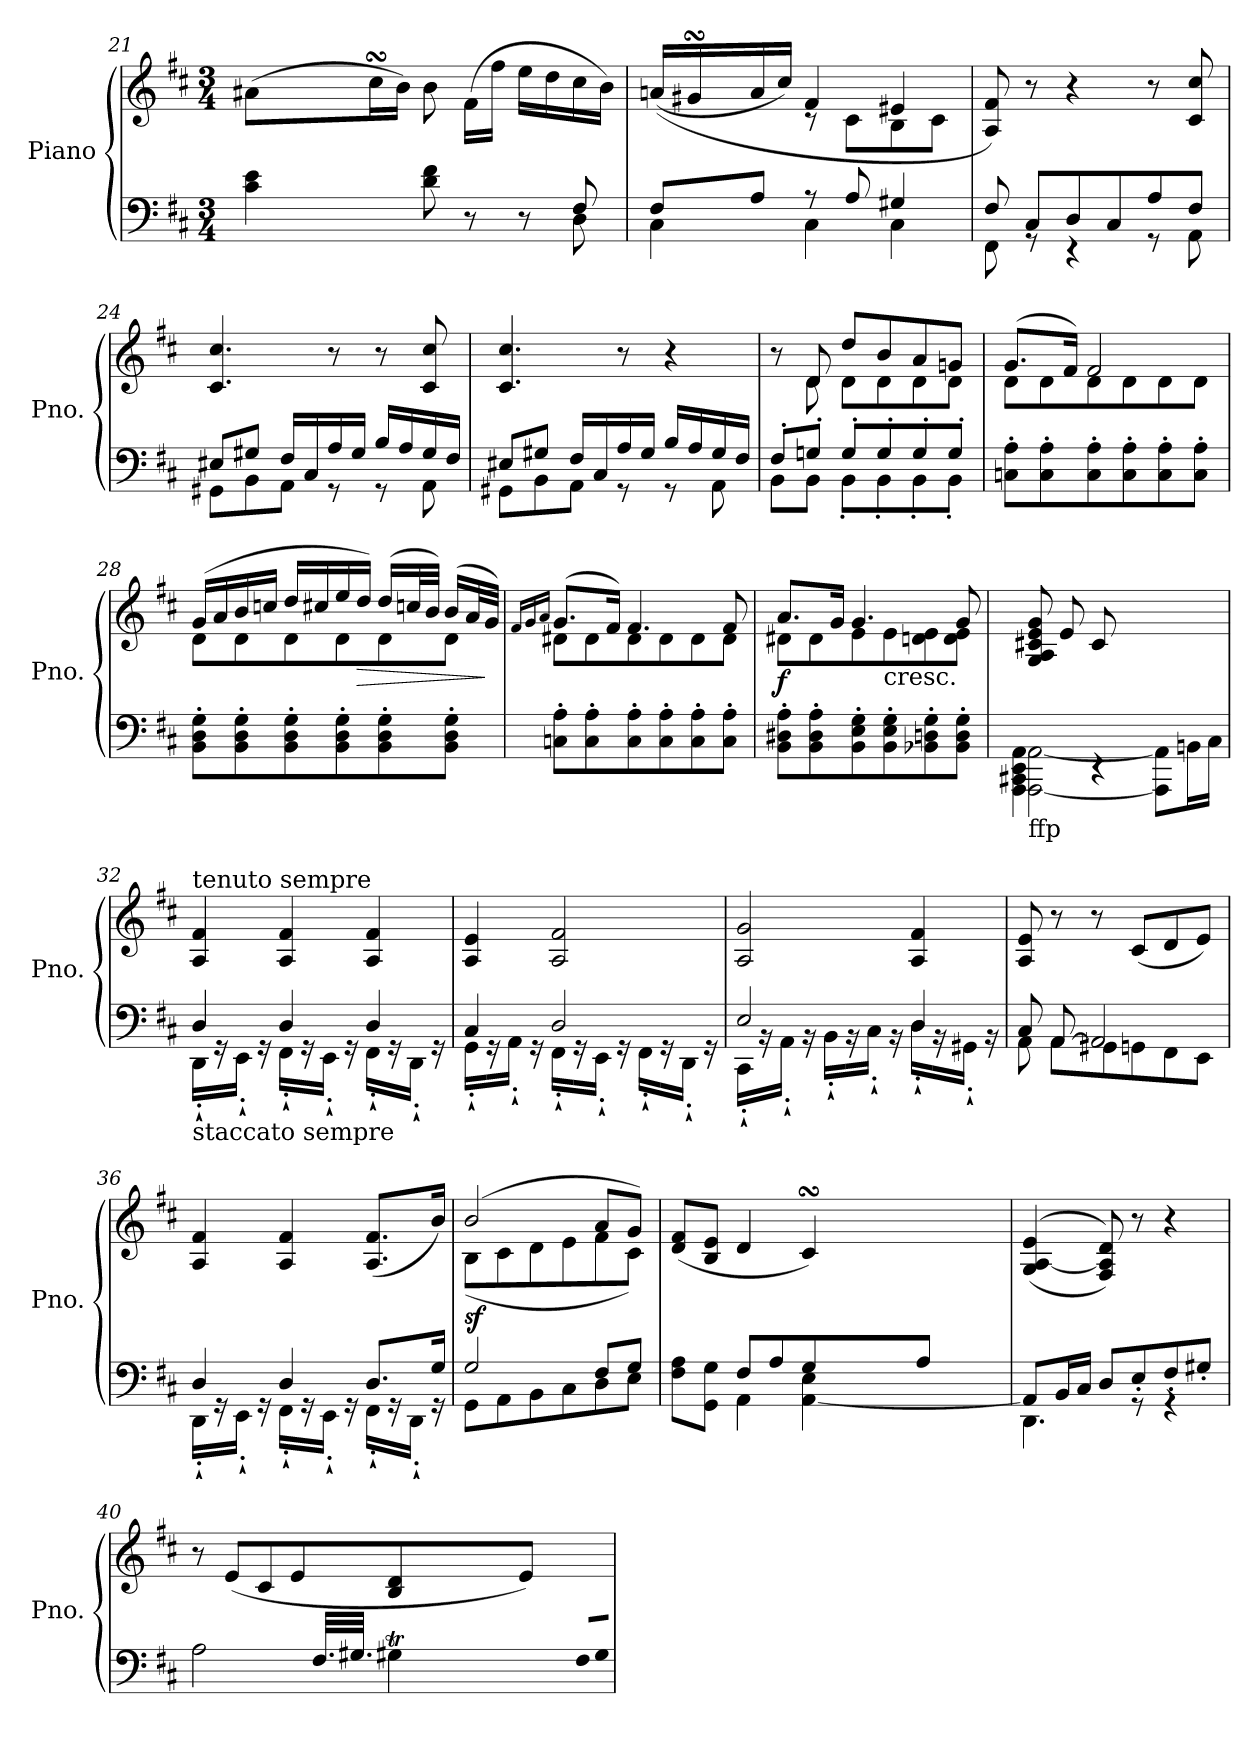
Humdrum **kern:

**kern	**kern	**dynam
*part1	*part1	*part1
*staff2	*staff1	*staff1/2
*I"Piano	*	*
*I'Pno.	*	*
*clefF4	*clefG2	*
*k[f#c#]	*k[f#c#]	*
*D:	*D:	*
*M3/4	*M3/4	*
=21	=21	=21
*^	*^	*
4c#\ 4e\	8ryy	(8a#X\L	16a#yy	.
.	.	.	64byy	.
.	.	.	64a#yy	.
.	.	.	64g#iyy	.
.	.	.	64a#yy	.
*v	*v	*	*	*
.	16cc#sSsS\L	2ryy	.
.	16b\JJ)	.	.
8d\ 8f#\	8b\	.	.
8r	(16f#\LL	.	.
.	16ff#\JJ	.	.
8r	16ee\LL	.	.
.	16dd\	.	.
*^	*	*	*
8F#/	8D\	16cc#\	8ryy	.
.	.	16b\JJ)	.	.
=22	=22	=22	=22	=22
*	*	*	*^	*
8F#/L	4C#\	((16an/LL	4ryy	16ryy	.
*	*	*	*	*Xtuplet	*
.	.	16g#XsSsS/	.	48byy	.
.	.	.	.	48ayy	.
.	.	.	.	48g#yy	.
8A/J	.	16a/	.	2ryy	.
.	.	16cc#/JJ)	.	.	.
8rA	4C#\	4f#/	8rc	.	.
8A/	.	.	8c#\L	.	.
4G#X/	4C#\	4e#X/	8B\	.	.
.	.	.	8c#\J	8ryy	.
*	*	*v	*v	*v	*
!!LO:LB:g=z
=23	=23	=23	=23
8F#/	8FF#\	8A/ 8f#/)	.
8C#/L	8rGG	8r	.
8D/	4rEE	4r	.
8C#/	.	.	.
8A/	8rGG	8r	.
8F#/J	8AA\	8c#/ 8cc#/	.
=24	=24	=24	=24
8E#X/L	8GG#X\L	4.c#/ 4.cc#/	.
8G#X/J	8BB\	.	.
16F#/LL	8AA\J	.	.
16C#/	.	.	.
16A/	8rGG	8r	.
16G#/JJ	.	.	.
16B/LL	8rGG	8r	.
16A/	.	.	.
16G#/	8AA\	8c#/ 8cc#/	.
16F#/JJ	.	.	.
=25	=25	=25	=25
8E#X/L	8GG#X\L	4.c#/ 4.cc#/	.
8G#X/J	8BB\	.	.
16F#/LL	8AA\J	.	.
16C#/	.	.	.
16A/	8rGG	8r	.
16G#/JJ	.	.	.
16B/LL	8rGG	4r	.
16A/	.	.	.
16G#/	8AA\	.	.
16F#/JJ	.	.	.
=26	=26	=26	=26
*	*	*^	*
8F#'/L	8BB\L	8r	8ryy	.
8Gn'/J	8BB\J	8d/	8d\	.
8G'/L	8BB'\L	8dd/L	8d\L	.
8G'/	8BB'\	8b/	8d\	.
8G'/	8BB'\	8a/	8d\	.
8G'/J	8BB'\J	8gn/J	8d\J	.
*v	*v	*	*	*
!!LO:LB:g=z	!!
=27	=27	=27	=27
8Cn\' 8A\'L	(8.g/L	8d\L	.
8C\' 8A\'	.	8d\	.
.	16f#/Jk)	.	.
8C\' 8A\'	2f#/	8d\	.
8C\' 8A\'	.	8d\	.
8C\' 8A\'	.	8d\	.
8C\' 8A\'J	.	8d\J	.
=28	=28	=28	=28
8BB\' 8D\' 8G\'L	(16g/LL	8d\L	.
.	16a/	.	.
8BB\' 8D\' 8G\'	16b/	8d\	.
.	16ccn/JJ	.	.
8BB\' 8D\' 8G\'	16dd/LL	8d\	.
.	16cc#X/	.	.
8BB\' 8D\' 8G\'	16ee/	8d\	.
!	!	!	!LO:HP:b
.	16dd/JJ)	.	>
8BB\' 8D\' 8G\'	(16dd/LL	8d\	.
.	32ccn/L	.	.
.	32b/JJJ)	.	.
8BB\' 8D\' 8G\'J	(16b/LL	8d\J	.
.	32a/L	.	.
.	32g/JJJ)	.	]
=29	=29	=29	=29
.	16qf#/LL	.	.
.	16qg/	.	.
.	16qa/JJ	.	.
8Cn\' 8A\'L	(8.g/L	8d#X\L	.
8C\' 8A\'	.	8d#\	.
.	16f#/Jk)	.	.
8C\' 8A\'	4.f#/	8d#\	.
8C\' 8A\'	.	8d#\	.
8C\' 8A\'	.	8d#\	.
8C\' 8A\'J	8f#/	8d#\J	.
!!LO:LB:g=z	!!
=30	=30	=30	=30
!	!	!	!LO:DY:b
8BB\' 8D#X\' 8A\'L	8.a/L	8d#X\L	f
8BB\' 8D#\' 8A\'	.	8d#\	.
.	16g/Jk	.	.
8BB\' 8E\' 8G\'	4.g/	8e\	.
!	!	!LO:TX:b:t=cresc.	!
8BB\' 8E\' 8G\'	.	8e\	.
8BB-X\' 8Dn\' 8G\'	.	8dn\ 8e\	.
8BB-\' 8D\' 8G\'J	8g/	8d\ 8e\J	.
=31	=31	=31	=31
*^	*	*	*
*	*^	*	*	*
!	!	!	!LO:TX:a:t=ffp	!	!
!LO:TX:b:t=ffp	!	!	!	!	!
*	*	*	*v	*v	*
4.ryy	[2AAA\ [2AA\	4AAA\ 4CC#X\ 4EE\ 4AA\	(8G/ 8A/ 8c#X/ 8e/ 8g/L	.
.	.	.	8e/	.
.	.	4rEE	8c#/	.
8A/	.	.	4.ryy	.
8G/	8AAA\] 8AA\]L	4ryy	.	.
8E/J)	16BBn\L	.	.	.
.	16C#\JJ	.	.	.
=32	=32	=32	=32	=32
!	!	!	!LO:TX:a:t=tenuto sempre	!
!LO:TX:b:t=staccato sempre	!	!	!	!
4D/	16DD`'\LL	16ryy	4A/ 4f#/	.
.	16ryy	16rGG	.	.
.	16EE`'\JJ	16ryy	.	.
.	16ryy	16rGG	.	.
4D/	16FF#`'\LL	16ryy	4A/ 4f#/	.
.	16ryy	16rGG	.	.
.	16EE`'\JJ	16ryy	.	.
.	16ryy	16rGG	.	.
4D/	16FF#`'\LL	16ryy	4A/ 4f#/	.
.	16ryy	16rGG	.	.
.	16DD`'\JJ	16ryy	.	.
.	16ryy	16rGG	.	.
!!LO:PB:g=z
=33	=33	=33	=33	=33
4C#/	16GG`'\LL	16ryy	4A/ 4e/	.
.	16ryy	16rGG	.	.
.	16AA`'\JJ	16ryy	.	.
.	16ryy	16rGG	.	.
2D/	16FF#`'\LL	16ryy	2A/ 2f#/	.
.	16ryy	16rGG	.	.
.	16EE`'\JJ	16ryy	.	.
.	16ryy	16rGG	.	.
.	16FF#`'\LL	16ryy	.	.
.	16ryy	16rGG	.	.
.	16DD`'\JJ	16ryy	.	.
.	16ryy	16rGG	.	.
=34	=34	=34	=34	=34
2E/	16CC#`'\LL	16ryy	2A/ 2g/	.
.	16ryy	16rBB	.	.
.	16AA`'\JJ	16ryy	.	.
.	16ryy	16rBB	.	.
.	16BB`'\LL	16ryy	.	.
.	16ryy	16rBB	.	.
.	16C#`'\JJ	16ryy	.	.
.	16ryy	16rBB	.	.
4D/	16D`'\LL	16ryy	4A/ 4f#/	.
.	16ryy	16rBB	.	.
.	16GG#X`'\JJ	16ryy	.	.
.	16ryy	16rBB	.	.
*	*v	*v	*	*
=35	=35	=35	=35
8C#/	8AA\	8A/ 8e/	.
[8AA/	8AA\L	8r	.
2AA/]	8GG#X\	8r	.
.	8GGn\	(8c#/L	.
.	8FF#\	8d/	.
.	8EE\J	8e/J)	.
!!LO:LB:g=z
=36	=36	=36	=36
*	*^	*	*
4D/	16DD`'\LL	16ryy	4A/ 4f#/	.
.	16ryy	16rGG	.	.
.	16EE`'\JJ	16ryy	.	.
.	16ryy	16rGG	.	.
4D/	16FF#`'\LL	16ryy	4A/ 4f#/	.
.	16ryy	16rGG	.	.
.	16EE`'\JJ	16ryy	.	.
.	16ryy	16rGG	.	.
8.D/L	16FF#`'\LL	16ryy	(8.A/ 8.f#/L	.
.	16ryy	16rGG	.	.
.	16DD`'\JJ	16ryy	.	.
16G/Jk	16ryy	16rGG	16b/Jk)	.
=37	=37	=37	=37	=37
*	*	*	*^	*
!	!	!	!	!	!LO:DY:b
*	*v	*v	*	*	*
2G/	8GG\L	(2b/	(8B\L	sf
.	8AA\	.	8c#\	.
.	8BB\	.	8d\	.
.	8C#\	.	8e\	.
8F#/L	8D\	8a/L	8f#\	.
8G/J	8E\J	8g/J)	8c#\J)	.
=38	=38	=38	=38	=38
8F#\ 8A\L	4ryy	(8d/ 8f#/L	2ryy	.
8GG\ 8G\J	.	8B/ 8e/J	.	.
8F#/L	4AA\	4d/	.	.
8A/	.	.	.	.
8G/	[4AA\ 4E\	4c#sSsS/)	48c#yy	.
.	.	.	48dyy	.
.	.	.	48c#yy	.
.	.	.	48dyy	.
.	.	.	48c#yy	.
.	.	.	48dyy	.
!	!	!	!LO:N:vis=32	!
8A/J	.	.	960%17c#yy	.
!	!	!	!LO:N:vis=32	!
.	.	.	960%17dyy	.
!	!	!	!LO:N:vis=32	!
.	.	.	960%17c#yy	.
!	!	!	!LO:N:vis=16	!
.	.	.	480%17Byy	.
!	!	!	!LO:N:vis=16	!
.	.	.	480%17c#yy	.
.	.	.	960ryy	.
*	*	*v	*v	*
=39	=39	=39	=39
4.DD\	8AA/L]	((4G/ [4A/ 4e/	.
.	16BB/L	.	.
.	16C#/JJ	.	.
.	8D/L	8F#/ 8A/] 8d/))	.
8rGG	8E'/	8r	.
4rGG	8F#'/	4r	.
.	8G#X'/J	.	.
!!LO:LB:g=z
=40	=40	=40	=40
2A\	4..ryy	8r	.
.	.	(8e/L	.
.	.	8c#/	.
.	.	8e/	.
*	*Xtuplet	*	*
.	48.F#/LL	.	.
.	48.G#X/JJ	.	.
4G#Xt\	48G#yy	8B/ 8d/	.
.	48Ayy	.	.
.	48G#yy	.	.
.	48Ayy	.	.
.	48G#yy	.	.
.	48Ayy	.	.
!	!LO:N:vis=32	!	!
.	960%17G#yy	8e/J)	.
!	!LO:N:vis=32	!	!
.	960%17Ayy	.	.
!	!LO:N:vis=32	!	!
.	960%17G#yy	.	.
!	!LO:N:vis=16	!	!
.	480%17F#/LL	.	.
!	!LO:N:vis=16	!	!
.	480%17G#/JJ	.	.
.	960ryy	.	.
*v	*v	*	*
=	=	=
*-	*-	*-
